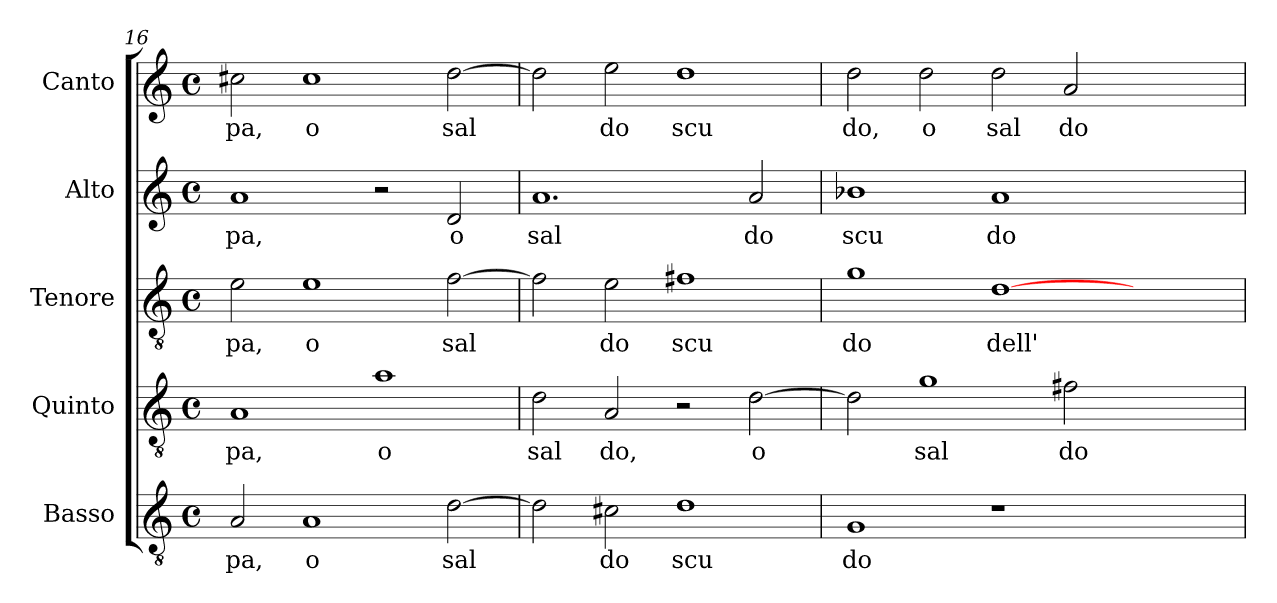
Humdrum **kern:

**kern	**text	**kern	**text	**kern	**text	**kern	**text	**kern	**text
*part5	*part5	*part4	*part4	*part3	*part3	*part2	*part2	*part1	*part1
*staff5	*staff5	*staff4	*staff4	*staff3	*staff3	*staff2	*staff2	*staff1	*staff1
*I"Basso	*	*I"Quinto	*	*I"Tenore	*	*I"Alto	*	*I"Canto	*
*clefGv2	*	*clefGv2	*	*clefGv2	*	*clefG2	*	*clefG2	*
*M4/4	*	*M4/4	*	*M4/4	*	*M4/4	*	*M4/4	*
*met(c)	*	*met(c)	*	*met(c)	*	*met(c)	*	*met(c)	*
=16	=16	=16	=16	=16	=16	=16	=16	=16	=16
!	!LO:LY:b:cj	!	!LO:LY:b:cj	!	!LO:LY:b:cj	!	!LO:LY:b:cj	!	!LO:LY:b:cj
2A/	pa,	1A	pa,	2e\	pa,	1a	pa,	2cc#X\	pa,
!	!LO:LY:b:cj	!	!	!	!LO:LY:b:cj	!	!	!	!LO:LY:b:cj
1A	o	.	.	1e	o	.	.	1cc#	o
!	!	!	!LO:LY:b:cj	!	!	!	!	!	!
.	.	1a	o	.	.	2r	.	.	.
!	!LO:LY:b	!	!	!	!LO:LY:b	!	!LO:LY:b:cj	!	!LO:LY:b
[>2d\	sal	.	.	[>2f\	sal	2d/	o	[>2dd\	sal
=17	=17	=17	=17	=17	=17	=17	=17	=17	=17
!	!	!	!LO:LY:b:cj	!	!	!	!LO:LY:b:cj	!	!
2d\]	.	2d\	sal	2f\]	.	1.a	sal	2dd\]	.
!	!LO:LY:b:cj	!	!LO:LY:b:cj	!	!LO:LY:b:cj	!	!	!	!LO:LY:b:cj
2c#X\	do	2A/	do,	2e\	do	.	.	2ee\	do
!	!LO:LY:b:cj	!	!	!	!LO:LY:b:cj	!	!	!	!LO:LY:b:cj
1d	scu	2r	.	1f#X	scu	.	.	1dd	scu
!	!	!	!LO:LY:b:cj	!	!	!	!LO:LY:b:cj	!	!
.	.	[>2d\	o	.	.	2a/	do	.	.
=18	=18	=18	=18	=18	=18	=18	=18	=18	=18
!	!LO:LY:b:cj	!	!	!	!LO:LY:b:cj	!	!LO:LY:b:cj	!	!LO:LY:b:cj
1G	do	2d\]	.	1g	do	1b-	scu	2dd\	do,
!	!	!	!LO:LY:b:cj	!	!	!	!	!	!LO:LY:b:cj
.	.	1g	sal	.	.	.	.	2dd\	o
!LO:N:vis=1	!	!	!	!	!LO:LY:b	!	!LO:LY:b:cj	!	!LO:LY:b:cj
0r	.	.	.	[>1d	dell'	1a	do	2dd\	sal
!	!	!	!LO:LY:b:cj	!	!	!	!	!	!LO:LY:b:cj
.	.	2f#X\	do	.	.	.	.	2a/	do
.	.	1ryy	.	1ryy	.	1ryy	.	1ryy	.
=	=	=	=	=	=	=	=	=	=
*-	*-	*-	*-	*-	*-	*-	*-	*-	*-
